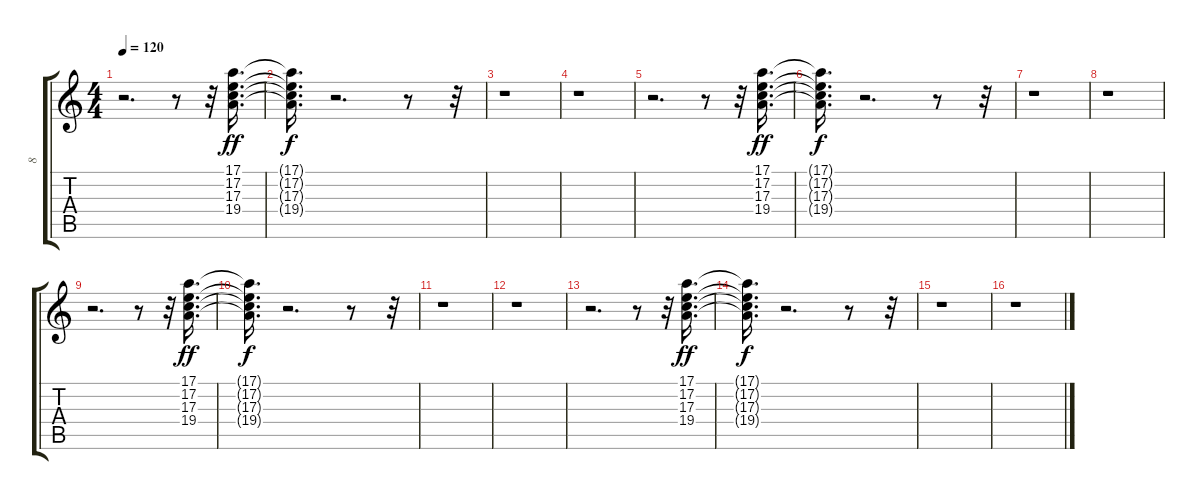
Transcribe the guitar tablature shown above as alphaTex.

\track ("8" "8") {instrument synthvoice}
\staff {score tabs}
\tuning (E4 B3 G3 D3 A2 E2) {hide}
\ts (4 4)
\tempo 120
\clef g2
\ks c
r.2{d dy f} r.8 r.32 (17.1 17.2 17.3 19.4).16{d dy ff} |
(17.1{t} 17.2{t} 17.3{t} 19.4{t}).16{d dy f} r.2{d} r.8 r.32 |
r.1 |
r.1 |
r.2{d} r.8 r.32 (17.1 17.2 17.3 19.4).16{d dy ff} |
(17.1{t} 17.2{t} 17.3{t} 19.4{t}).16{d dy f} r.2{d} r.8 r.32 |
r.1 |
r.1 |
r.2{d} r.8 r.32 (17.1 17.2 17.3 19.4).16{d dy ff} |
(17.1{t} 17.2{t} 17.3{t} 19.4{t}).16{d dy f} r.2{d} r.8 r.32 |
r.1 |
r.1 |
r.2{d} r.8 r.32 (17.1 17.2 17.3 19.4).16{d dy ff} |
(17.1{t} 17.2{t} 17.3{t} 19.4{t}).16{d dy f} r.2{d} r.8 r.32 |
r.1 |
r.1
